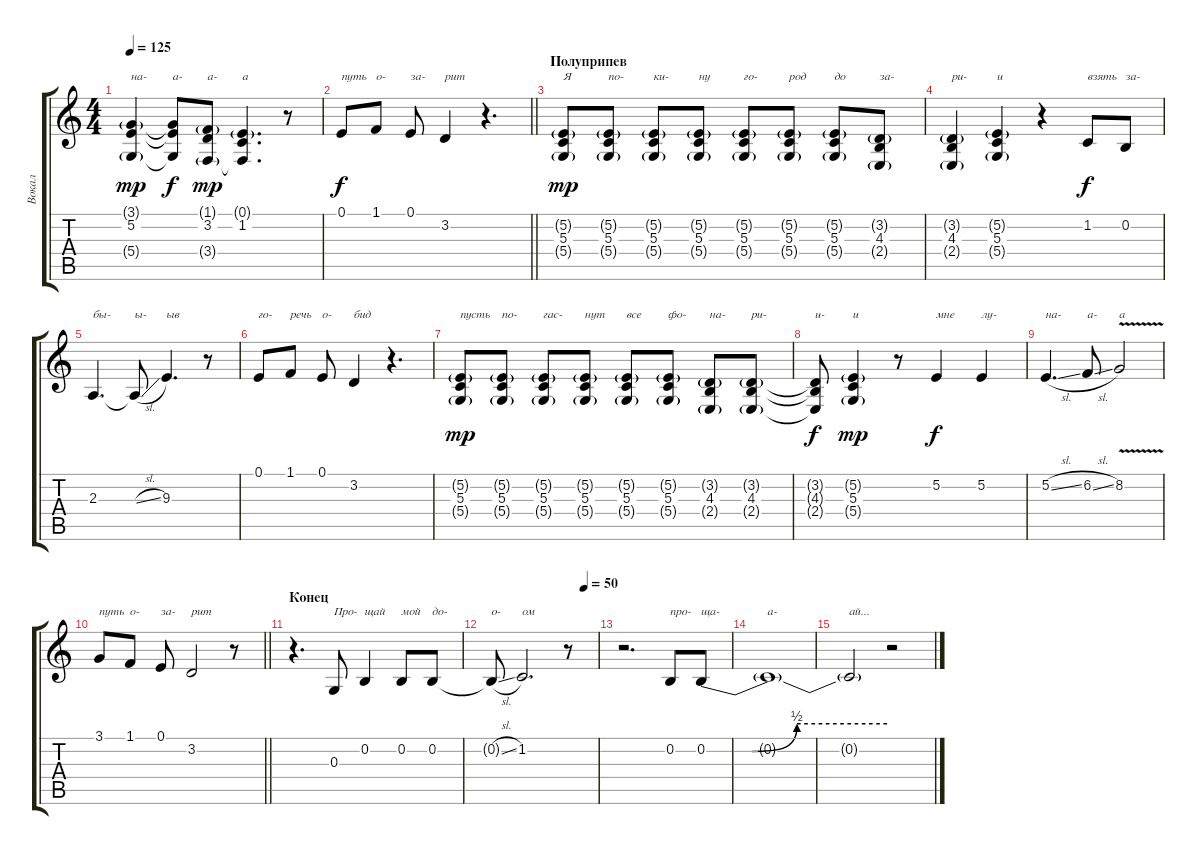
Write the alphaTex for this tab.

\track ("Вокал" "Вокал") {instrument bassoon}
\staff {score tabs}
\tuning (E4 B3 G3 D3 A2 E2) {hide}
\ts (4 4)
\tempo 125
\clef g2
\ks c
(3.1{g} 5.2 5.4{g}).4{txt "на-" dy mp} (3.1{t} 5.2{t} 5.4{t}).8{txt "а-" dy f} (1.1{g} 3.2 3.4{g}).8{txt "а-" dy mp} (0.1{g} 1.2 3.4{t}).4{d txt "а"} r.8 |
\barLineRight lightlight
0.1.8{txt "путь" dy f} 1.1.8{txt "о-"} 0.1.8{txt "за-"} 3.2.4{txt "рит"} r.4{d} |
\section ("" "Полуприпев")
(5.2{g} 5.3 5.4{g}).8{txt "Я" dy mp} (5.2{g} 5.3 5.4{g}).8{txt "по-"} (5.2{g} 5.3 5.4{g}).8{txt "ки-"} (5.2{g} 5.3 5.4{g}).8{txt "ну"} (5.2{g} 5.3 5.4{g}).8{txt "го-"} (5.2{g} 5.3 5.4{g}).8{txt "род"} (5.2{g} 5.3 5.4{g}).8{txt "до"} (3.2{g} 4.3 2.4{g}).8{txt "за-"} |
(3.2{g} 4.3 2.4{g}).4{txt "ри-"} (5.2{g} 5.3 5.4{g}).4{txt "и"} r.4 1.2.8{txt "взять" dy f} 0.2.8{txt "за-"} |
2.3.4{d txt "бы-"} 2.3{sl t}.8{txt "ы-"} 9.3.4{d txt "ыв"} r.8 |
0.1.8{txt "го-"} 1.1.8{txt "речь"} 0.1.8{txt "о-"} 3.2.4{txt "бид"} r.4{d} |
(5.2{g} 5.3 5.4{g}).8{txt "пусть" dy mp} (5.2{g} 5.3 5.4{g}).8{txt "по-"} (5.2{g} 5.3 5.4{g}).8{txt "гас-"} (5.2{g} 5.3 5.4{g}).8{txt "нут"} (5.2{g} 5.3 5.4{g}).8{txt "все"} (5.2{g} 5.3 5.4{g}).8{txt "фо-"} (3.2{g} 4.3 2.4{g}).8{txt "на-"} (3.2{g} 4.3 2.4{g}).8{txt "ри-"} |
(3.2{t} 4.3{t} 2.4{t}).8{txt "и-" dy f} (5.2{g} 5.3 5.4{g}).4{txt "и" dy mp} r.8 5.2.4{txt "мне" dy f} 5.2.4{txt "лу-"} |
5.2{sl}.4{d txt "на-"} 6.2{sl}.8{txt "а-"} 8.2{v}.2{txt "а"} |
\barLineRight lightlight
3.1.8{txt "путь"} 1.1.8{txt "о-"} 0.1.8{txt "за-"} 3.2.2{txt "рит"} r.8 |
\section ("" "Конец")
r.4{d} 0.3.8{txt "Про-"} 0.2.4{txt "щай"} 0.2.8{txt "мой"} 0.2.8{txt "до-"} |
\tempo (50 0.875)
0.2{sl t}.8{txt "о-"} 1.2.2{d txt "ом"} r.8 |
r.2{d} 0.2.8{txt "про-"} 0.2{be (custom 0 0 15 0 30 2 60 2)}.8{txt "ща-"} |
0.2{t}.1{txt "а-"} |
0.2{t}.2{txt "ай..."} r.2
